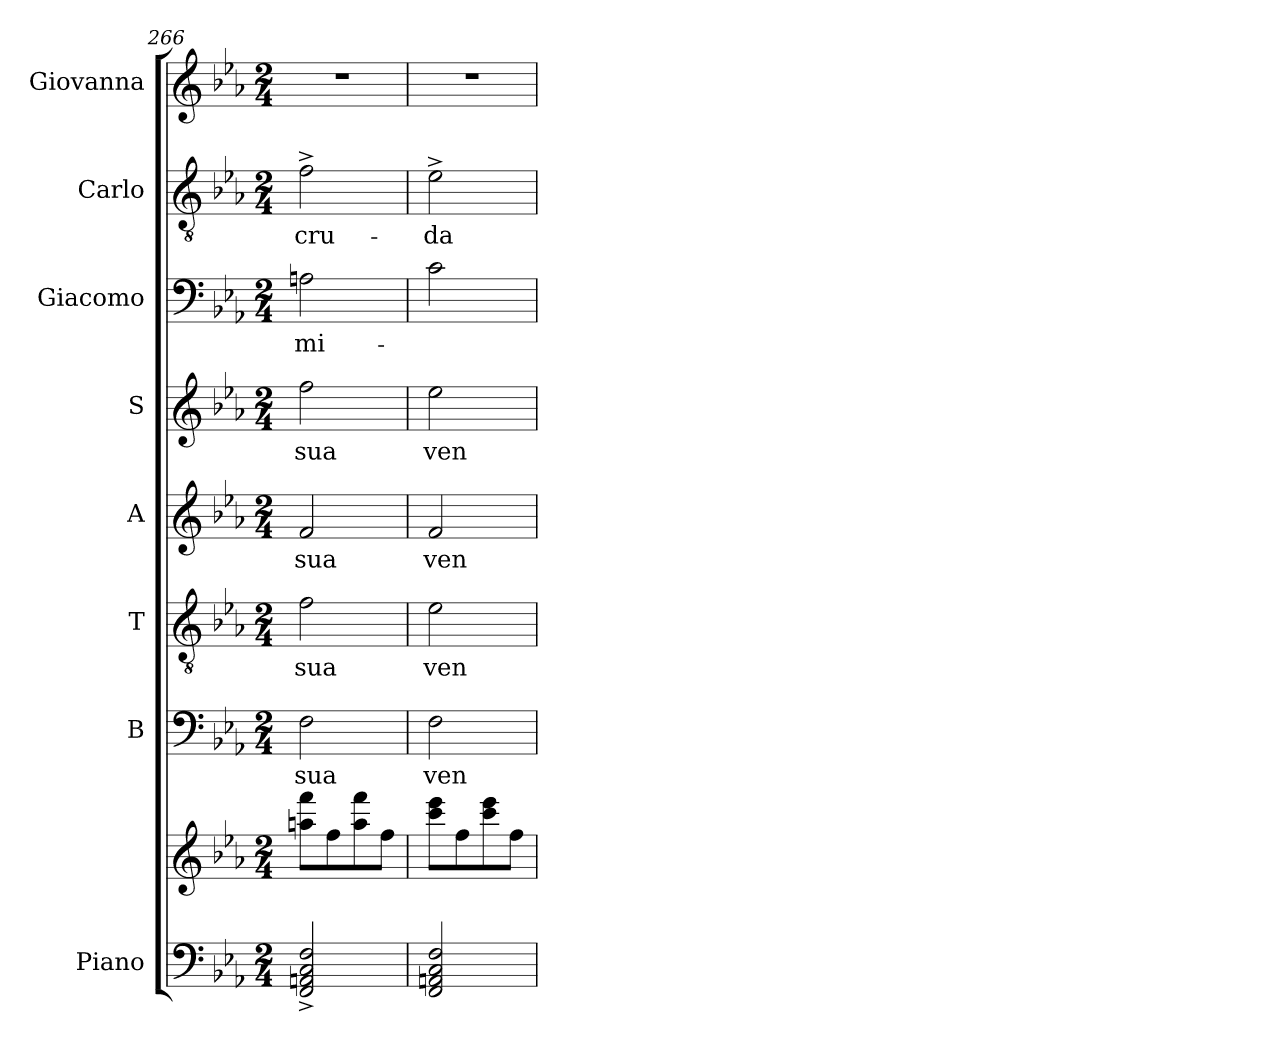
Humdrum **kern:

**kern	**kern	**kern	**text	**kern	**text	**kern	**text	**kern	**text	**kern	**text	**kern	**text	**kern
*part8	*part8	*part7	*part7	*part6	*part6	*part5	*part5	*part4	*part4	*part3	*part3	*part2	*part2	*part1
*staff9	*staff8	*staff7	*staff7	*staff6	*staff6	*staff5	*staff5	*staff4	*staff4	*staff3	*staff3	*staff2	*staff2	*staff1
*I"Piano	*	*I"B	*	*I"T	*	*I"A	*	*I"S	*	*I"Giacomo	*	*I"Carlo	*	*I"Giovanna
*I'Pno	*	*I'B	*	*I'T	*	*I'A	*	*I'S	*	*	*	*	*	*
*clefF4	*clefG2	*clefF4	*	*clefGv2	*	*clefG2	*	*clefG2	*	*clefF4	*	*clefGv2	*	*clefG2
*k[b-e-a-]	*k[b-e-a-]	*k[b-e-a-]	*	*k[b-e-a-]	*	*k[b-e-a-]	*	*k[b-e-a-]	*	*k[b-e-a-]	*	*k[b-e-a-]	*	*k[b-e-a-]
*M2/4	*M2/4	*M2/4	*	*M2/4	*	*M2/4	*	*M2/4	*	*M2/4	*	*M2/4	*	*M2/4
=266	=266	=266	=266	=266	=266	=266	=266	=266	=266	=266	=266	=266	=266	=266
!	!	!	!LO:LY:b	!	!LO:LY:b	!	!LO:LY:b	!	!LO:LY:b	!	!LO:LY:b	!	!LO:LY:b	!
2FF/^ 2AAn/^ 2C/^ 2F/^	8aan\ 8fff\L	2F\	sua	2f\	sua	2f/	sua	2ff\	sua	2An\	mi-	2f^\	cru-	2r
.	8ff\	.	.	.	.	.	.	.	.	.	.	.	.	.
.	8aa\ 8fff\	.	.	.	.	.	.	.	.	.	.	.	.	.
.	8ff\J	.	.	.	.	.	.	.	.	.	.	.	.	.
=267	=267	=267	=267	=267	=267	=267	=267	=267	=267	=267	=267	=267	=267	=267
!	!	!	!LO:LY:b	!	!LO:LY:b	!	!LO:LY:b	!	!LO:LY:b	!	!	!	!LO:LY:b	!
2FF/ 2AAn/ 2C/ 2F/	8ccc\ 8eee-\L	2F\	ven-	2e-\	ven-	2f/	ven-	2ee-\	ven-	2c\	.	2e-^\	-da	2r
.	8ff\	.	.	.	.	.	.	.	.	.	.	.	.	.
.	8ccc\ 8eee-\	.	.	.	.	.	.	.	.	.	.	.	.	.
.	8ff\J	.	.	.	.	.	.	.	.	.	.	.	.	.
=	=	=	=	=	=	=	=	=	=	=	=	=	=	=
*-	*-	*-	*-	*-	*-	*-	*-	*-	*-	*-	*-	*-	*-	*-
